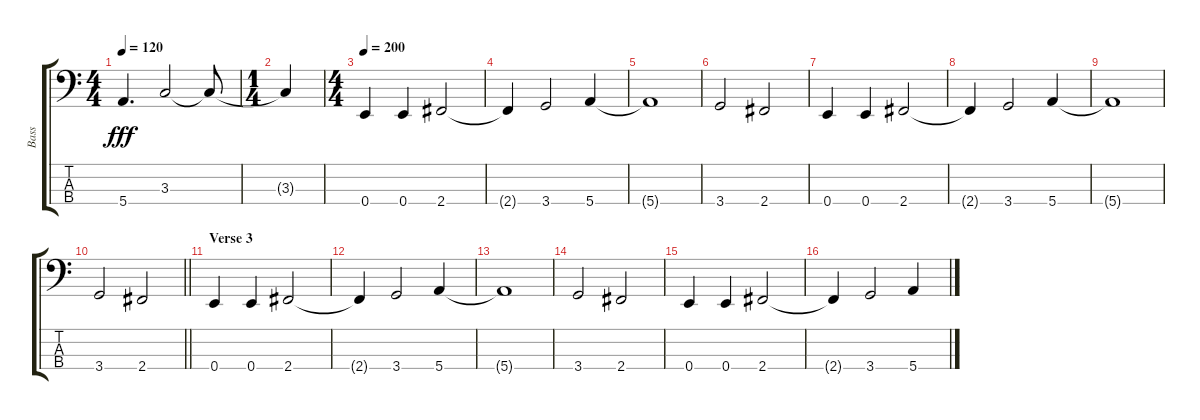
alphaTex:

\track ("Bass" "Bass") {instrument electricbasspick}
\staff {score tabs}
\tuning (G2 D2 A1 E1) {hide}
\ts (4 4)
\tempo 120
\clef f4
\ks c
5.4.4{d dy fff} 3.3.2 3.3{t}.8 |
\ts (1 4)
3.3{t}.4 |
\ts (4 4)
\tempo 200
0.4.4 0.4.4 2.4.2 |
2.4{t}.4 3.4.2 5.4.4 |
5.4{t}.1 |
3.4.2 2.4.2 |
0.4.4 0.4.4 2.4.2 |
2.4{t}.4 3.4.2 5.4.4 |
5.4{t}.1 |
\barLineRight lightlight
3.4.2 2.4.2 |
\section ("" "Verse 3")
0.4.4 0.4.4 2.4.2 |
2.4{t}.4 3.4.2 5.4.4 |
5.4{t}.1 |
3.4.2 2.4.2 |
0.4.4 0.4.4 2.4.2 |
2.4{t}.4 3.4.2 5.4.4
